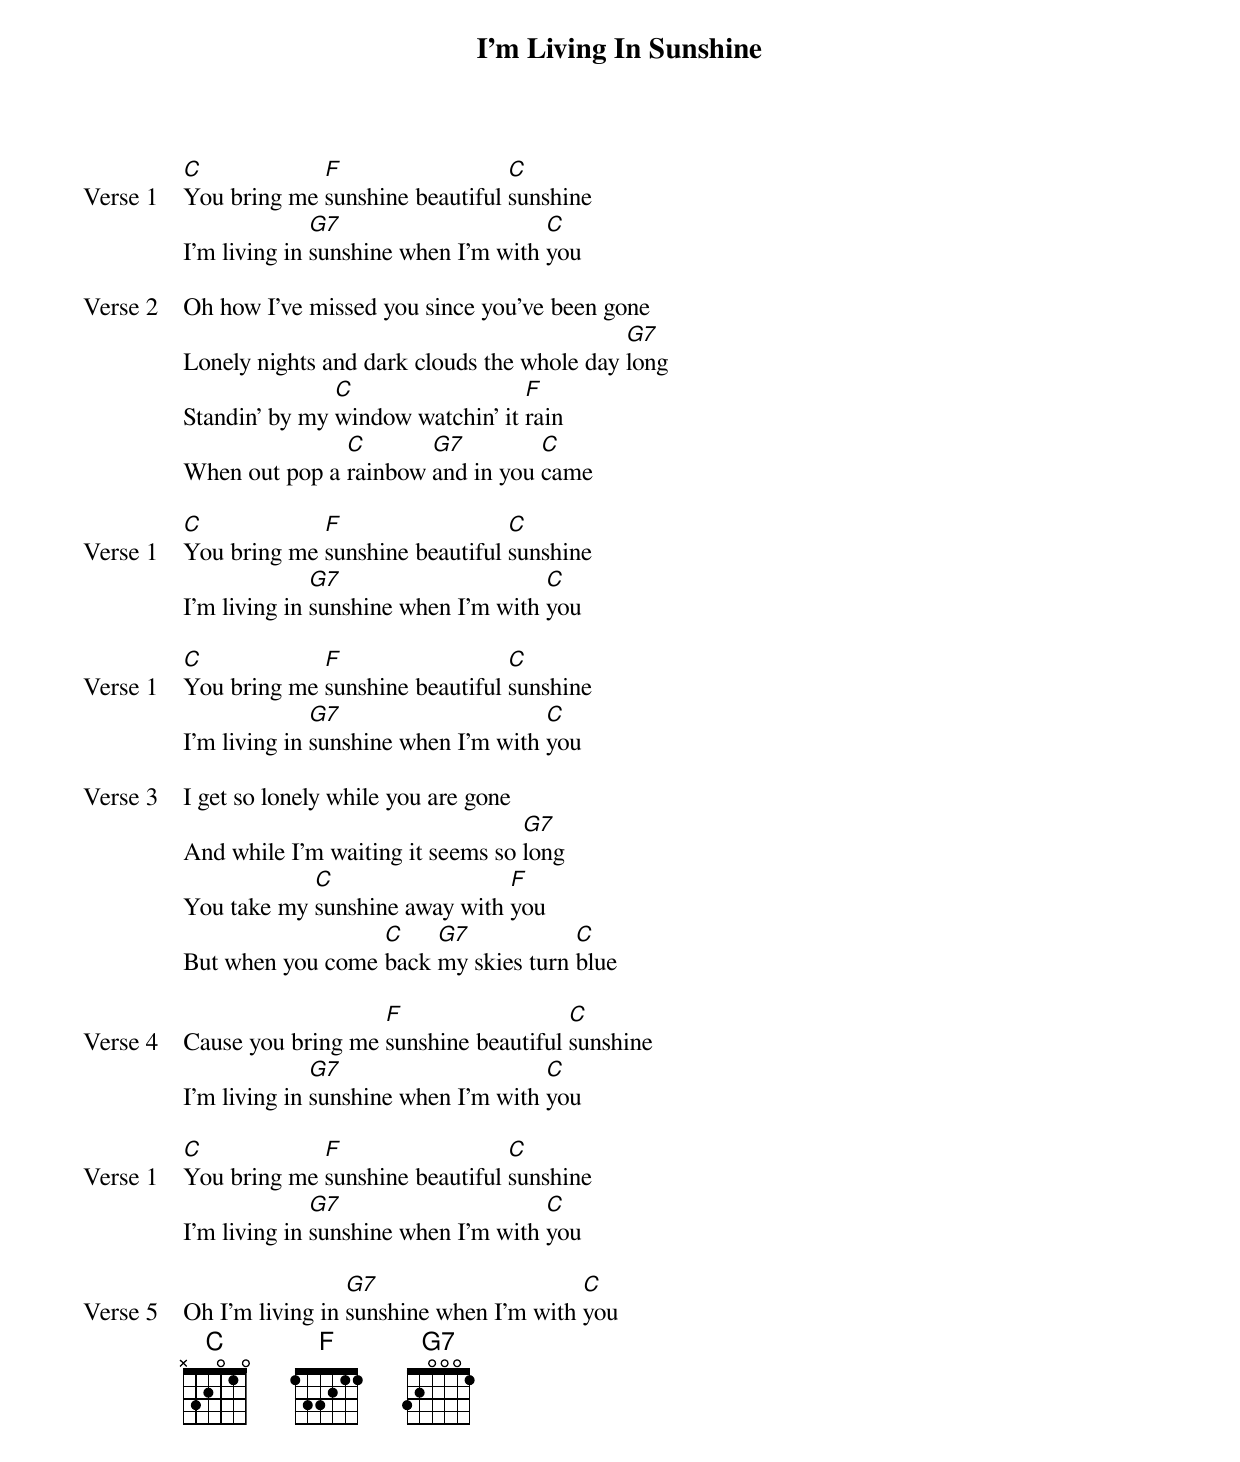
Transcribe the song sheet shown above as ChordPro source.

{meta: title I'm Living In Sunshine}
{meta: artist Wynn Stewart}
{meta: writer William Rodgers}

{start_of_verse: Verse 1}
[C]You bring me [F]sunshine beautiful [C]sunshine
I'm living in [G7]sunshine when I'm with [C]you
{end_of_verse}

{start_of_verse: Verse 2}
Oh how I've missed you since you've been gone
Lonely nights and dark clouds the whole day [G7]long
Standin' by my [C]window watchin' it [F]rain
When out pop a [C]rainbow [G7]and in you [C]came
{end_of_verse}

{start_of_verse: Verse 1}
[C]You bring me [F]sunshine beautiful [C]sunshine
I'm living in [G7]sunshine when I'm with [C]you
{end_of_verse}

{start_of_verse: Verse 1}
[C]You bring me [F]sunshine beautiful [C]sunshine
I'm living in [G7]sunshine when I'm with [C]you
{end_of_verse}

{start_of_verse: Verse 3}
I get so lonely while you are gone
And while I'm waiting it seems so [G7]long
You take my [C]sunshine away with [F]you
But when you come [C]back [G7]my skies turn [C]blue
{end_of_verse}

{start_of_verse: Verse 4}
Cause you bring me [F]sunshine beautiful [C]sunshine
I'm living in [G7]sunshine when I'm with [C]you
{end_of_verse}

{start_of_verse: Verse 1}
[C]You bring me [F]sunshine beautiful [C]sunshine
I'm living in [G7]sunshine when I'm with [C]you
{end_of_verse}

{start_of_verse: Verse 5}
Oh I'm living in [G7]sunshine when I'm with [C]you
{end_of_verse}
